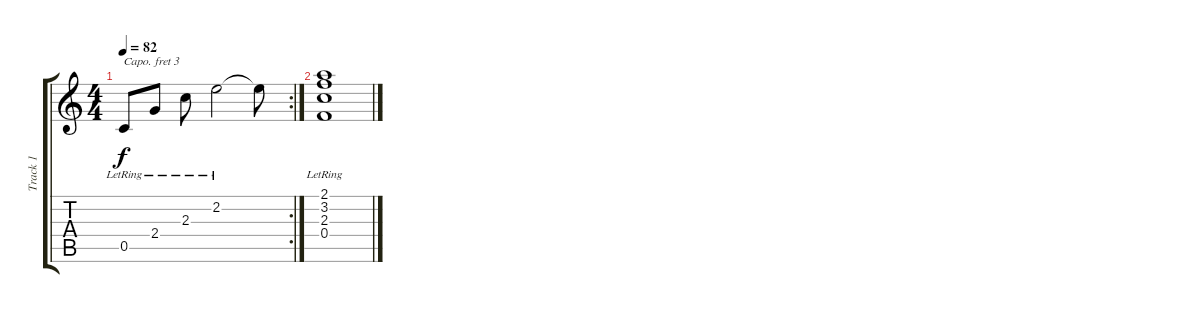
\track ("Track 1" "Track 1") {instrument acousticguitarsteel}
\staff {score tabs}
\capo 3
\tuning (E4 B3 G3 D3 A2 E2) {hide}
\rc 2
\ts (4 4)
\tempo 82
\clef g2
\ks c
0.5{lr}.8{dy f} 2.4{lr}.8 2.3{lr}.8 2.2{lr}.2 2.2{t}.8 |
(2.1 3.2{lr} 2.3{lr} 0.4{lr}).1
